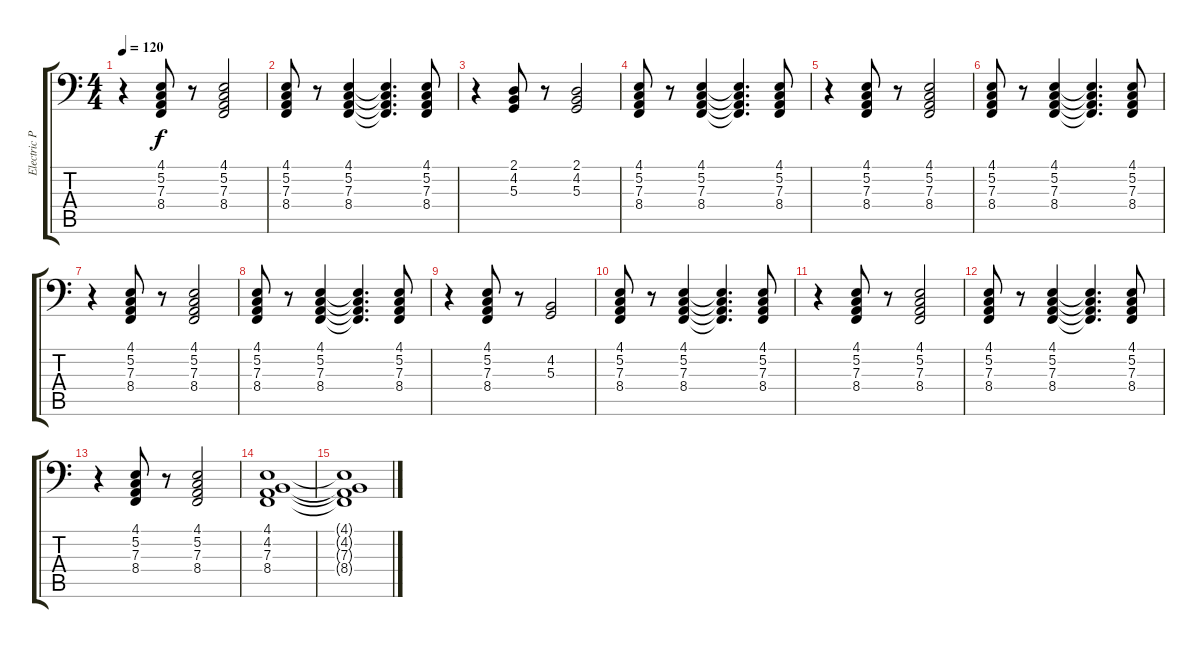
\track ("Electric Piano B1" "Electric P") {instrument drawbarorgan}
\staff {score tabs}
\tuning (C3 G2 D2 A1 E1 B0) {hide}
\ts (4 4)
\tempo 120
\clef f4
\ks c
r.4{dy f} (4.1 5.2 7.3 8.4).8 r.8 (4.1 5.2 7.3 8.4).2 |
(4.1 5.2 7.3 8.4).8 r.8 (4.1 5.2 7.3 8.4).4 (4.1{t} 5.2{t} 7.3{t} 8.4{t}).4{d} (4.1 5.2 7.3 8.4).8 |
r.4 (2.1 4.2 5.3).8 r.8 (2.1 4.2 5.3).2 |
(4.1 5.2 7.3 8.4).8 r.8 (4.1 5.2 7.3 8.4).4 (4.1{t} 5.2{t} 7.3{t} 8.4{t}).4{d} (4.1 5.2 7.3 8.4).8 |
r.4 (4.1 5.2 7.3 8.4).8 r.8 (4.1 5.2 7.3 8.4).2 |
(4.1 5.2 7.3 8.4).8 r.8 (4.1 5.2 7.3 8.4).4 (4.1{t} 5.2{t} 7.3{t} 8.4{t}).4{d} (4.1 5.2 7.3 8.4).8 |
r.4 (4.1 5.2 7.3 8.4).8 r.8 (4.1 5.2 7.3 8.4).2 |
(4.1 5.2 7.3 8.4).8 r.8 (4.1 5.2 7.3 8.4).4 (4.1{t} 5.2{t} 7.3{t} 8.4{t}).4{d} (4.1 5.2 7.3 8.4).8 |
r.4 (4.1 5.2 7.3 8.4).8 r.8 (4.2 5.3).2 |
(4.1 5.2 7.3 8.4).8 r.8 (4.1 5.2 7.3 8.4).4 (4.1{t} 5.2{t} 7.3{t} 8.4{t}).4{d} (4.1 5.2 7.3 8.4).8 |
r.4 (4.1 5.2 7.3 8.4).8 r.8 (4.1 5.2 7.3 8.4).2 |
(4.1 5.2 7.3 8.4).8 r.8 (4.1 5.2 7.3 8.4).4 (4.1{t} 5.2{t} 7.3{t} 8.4{t}).4{d} (4.1 5.2 7.3 8.4).8 |
r.4 (4.1 5.2 7.3 8.4).8 r.8 (4.1 5.2 7.3 8.4).2 |
(4.1 4.2 7.3 8.4).1 |
(4.1{t} 4.2{t} 7.3{t} 8.4{t}).1
